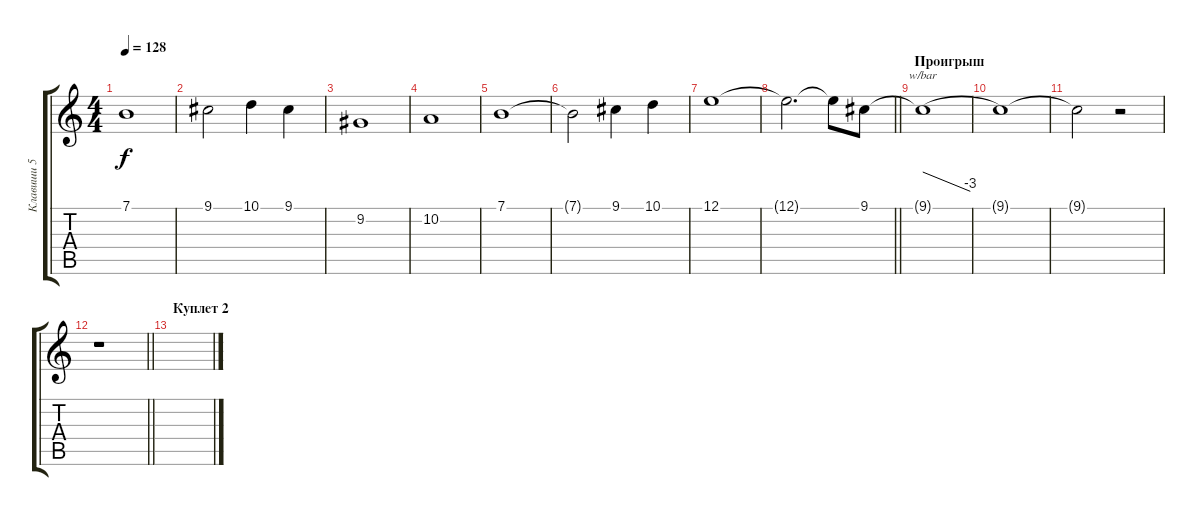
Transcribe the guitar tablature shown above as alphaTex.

\track ("Клавиши 5" "Клавиши 5") {instrument lead1square}
\staff {score tabs}
\tuning (E4 B3 G3 D3 A2 E2) {hide}
\ts (4 4)
\tempo 128
\clef g2
\ks c
7.1.1{dy f} |
9.1.2 10.1.4 9.1.4 |
9.2.1 |
10.2.1 |
7.1.1 |
7.1{t}.2 9.1.4 10.1.4 |
12.1.1 |
\barLineRight lightlight
12.1{t}.2{d} 12.1{t}.8 9.1.8 |
\section ("" "Проигрыш")
9.1{t}.1{tbe (dive default 0 0 60 -12)} |
9.1{t}.1{volume 0} |
9.1{t}.2 r.2 |
\barLineRight lightlight
r.1 |
\section ("" "Куплет 2")
